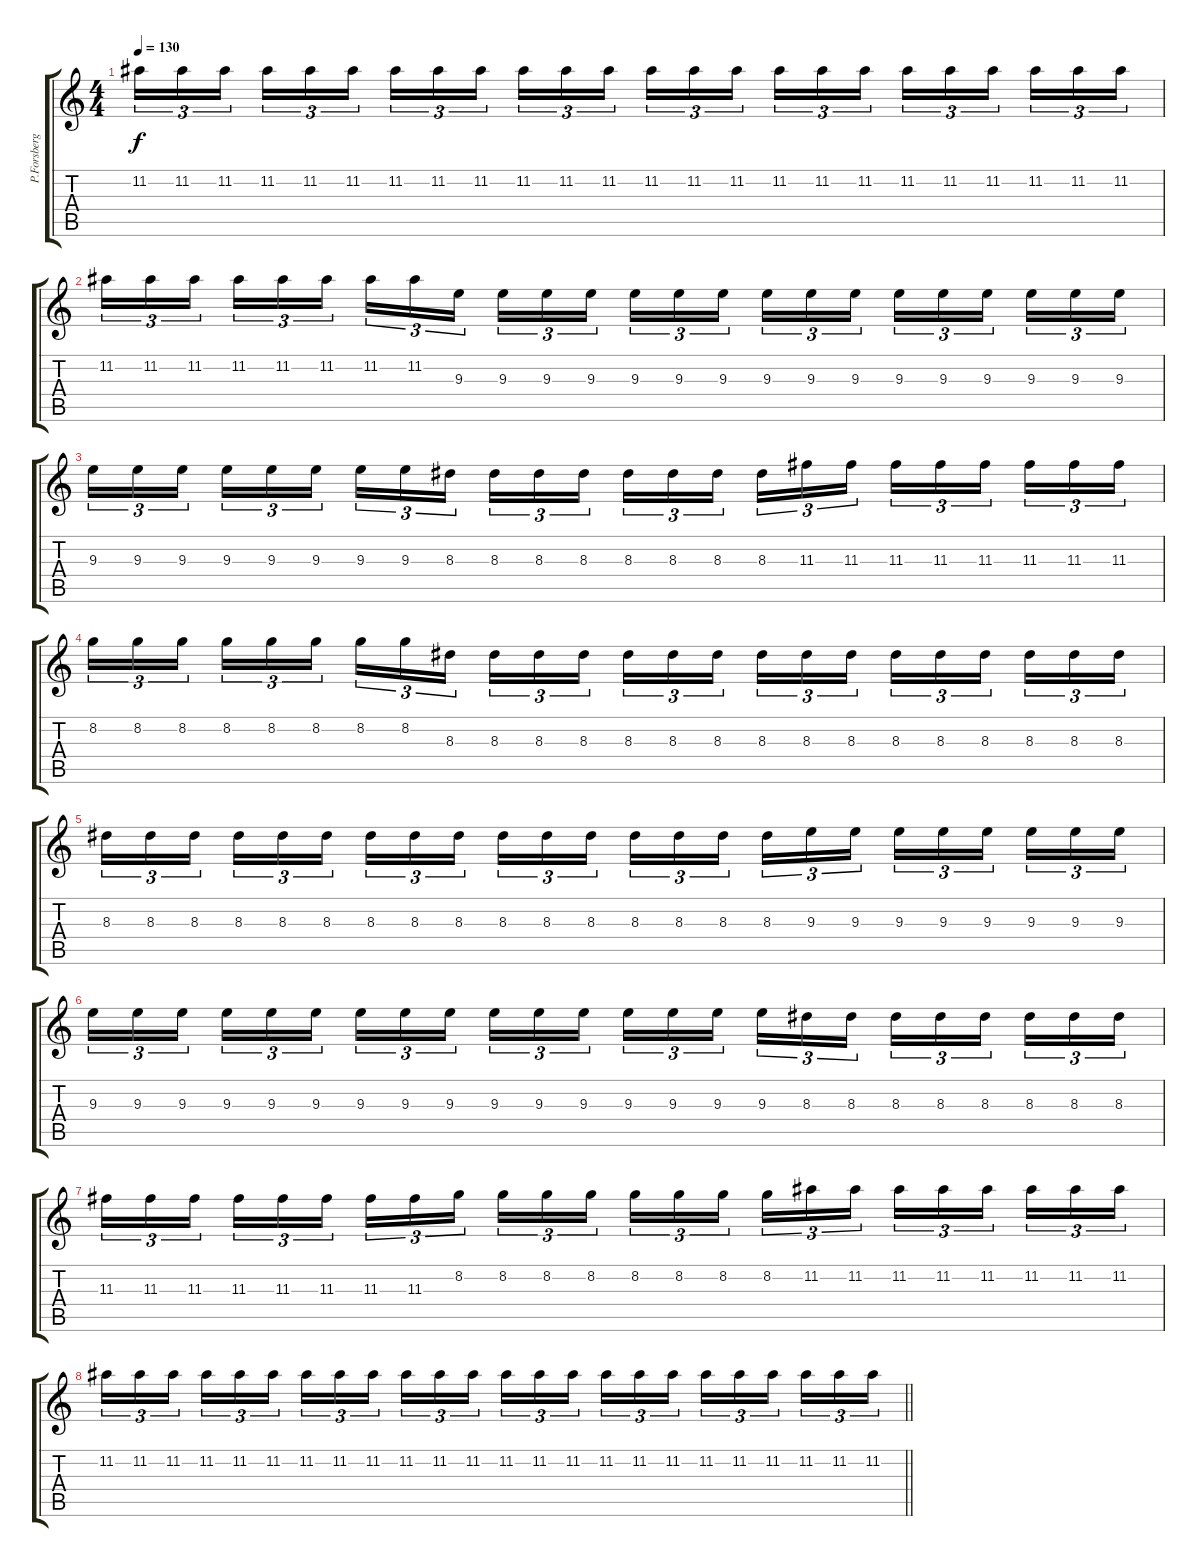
\track ("P.Forsberg(Lead)" "P.Forsberg") {instrument distortionguitar}
\staff {score tabs}
\tuning (E4 B3 G3 D3 A2 E2) {hide}
\ts (4 4)
\tempo 130
\clef g2
\ks c
11.2.16{tu (3 2) dy f} 11.2.16{tu (3 2)} 11.2.16{tu (3 2) beam splitsecondary} 11.2.16{tu (3 2)} 11.2.16{tu (3 2)} 11.2.16{tu (3 2)} 11.2.16{tu (3 2)} 11.2.16{tu (3 2)} 11.2.16{tu (3 2) beam splitsecondary} 11.2.16{tu (3 2)} 11.2.16{tu (3 2)} 11.2.16{tu (3 2)} 11.2.16{tu (3 2)} 11.2.16{tu (3 2)} 11.2.16{tu (3 2) beam splitsecondary} 11.2.16{tu (3 2)} 11.2.16{tu (3 2)} 11.2.16{tu (3 2)} 11.2.16{tu (3 2)} 11.2.16{tu (3 2)} 11.2.16{tu (3 2) beam splitsecondary} 11.2.16{tu (3 2)} 11.2.16{tu (3 2)} 11.2.16{tu (3 2)} |
11.2.16{tu (3 2)} 11.2.16{tu (3 2)} 11.2.16{tu (3 2) beam splitsecondary} 11.2.16{tu (3 2)} 11.2.16{tu (3 2)} 11.2.16{tu (3 2)} 11.2.16{tu (3 2)} 11.2.16{tu (3 2)} 9.3.16{tu (3 2) beam splitsecondary} 9.3.16{tu (3 2)} 9.3.16{tu (3 2)} 9.3.16{tu (3 2)} 9.3.16{tu (3 2)} 9.3.16{tu (3 2)} 9.3.16{tu (3 2) beam splitsecondary} 9.3.16{tu (3 2)} 9.3.16{tu (3 2)} 9.3.16{tu (3 2)} 9.3.16{tu (3 2)} 9.3.16{tu (3 2)} 9.3.16{tu (3 2) beam splitsecondary} 9.3.16{tu (3 2)} 9.3.16{tu (3 2)} 9.3.16{tu (3 2)} |
9.3.16{tu (3 2)} 9.3.16{tu (3 2)} 9.3.16{tu (3 2) beam splitsecondary} 9.3.16{tu (3 2)} 9.3.16{tu (3 2)} 9.3.16{tu (3 2)} 9.3.16{tu (3 2)} 9.3.16{tu (3 2)} 8.3.16{tu (3 2) beam splitsecondary} 8.3.16{tu (3 2)} 8.3.16{tu (3 2)} 8.3.16{tu (3 2)} 8.3.16{tu (3 2)} 8.3.16{tu (3 2)} 8.3.16{tu (3 2) beam splitsecondary} 8.3.16{tu (3 2)} 11.3.16{tu (3 2)} 11.3.16{tu (3 2)} 11.3.16{tu (3 2)} 11.3.16{tu (3 2)} 11.3.16{tu (3 2) beam splitsecondary} 11.3.16{tu (3 2)} 11.3.16{tu (3 2)} 11.3.16{tu (3 2)} |
8.2.16{tu (3 2)} 8.2.16{tu (3 2)} 8.2.16{tu (3 2) beam splitsecondary} 8.2.16{tu (3 2)} 8.2.16{tu (3 2)} 8.2.16{tu (3 2)} 8.2.16{tu (3 2)} 8.2.16{tu (3 2)} 8.3.16{tu (3 2) beam splitsecondary} 8.3.16{tu (3 2)} 8.3.16{tu (3 2)} 8.3.16{tu (3 2)} 8.3.16{tu (3 2)} 8.3.16{tu (3 2)} 8.3.16{tu (3 2) beam splitsecondary} 8.3.16{tu (3 2)} 8.3.16{tu (3 2)} 8.3.16{tu (3 2)} 8.3.16{tu (3 2)} 8.3.16{tu (3 2)} 8.3.16{tu (3 2) beam splitsecondary} 8.3.16{tu (3 2)} 8.3.16{tu (3 2)} 8.3.16{tu (3 2)} |
8.3.16{tu (3 2)} 8.3.16{tu (3 2)} 8.3.16{tu (3 2) beam splitsecondary} 8.3.16{tu (3 2)} 8.3.16{tu (3 2)} 8.3.16{tu (3 2)} 8.3.16{tu (3 2)} 8.3.16{tu (3 2)} 8.3.16{tu (3 2) beam splitsecondary} 8.3.16{tu (3 2)} 8.3.16{tu (3 2)} 8.3.16{tu (3 2)} 8.3.16{tu (3 2)} 8.3.16{tu (3 2)} 8.3.16{tu (3 2) beam splitsecondary} 8.3.16{tu (3 2)} 9.3.16{tu (3 2)} 9.3.16{tu (3 2)} 9.3.16{tu (3 2)} 9.3.16{tu (3 2)} 9.3.16{tu (3 2) beam splitsecondary} 9.3.16{tu (3 2)} 9.3.16{tu (3 2)} 9.3.16{tu (3 2)} |
9.3.16{tu (3 2)} 9.3.16{tu (3 2)} 9.3.16{tu (3 2) beam splitsecondary} 9.3.16{tu (3 2)} 9.3.16{tu (3 2)} 9.3.16{tu (3 2)} 9.3.16{tu (3 2)} 9.3.16{tu (3 2)} 9.3.16{tu (3 2) beam splitsecondary} 9.3.16{tu (3 2)} 9.3.16{tu (3 2)} 9.3.16{tu (3 2)} 9.3.16{tu (3 2)} 9.3.16{tu (3 2)} 9.3.16{tu (3 2) beam splitsecondary} 9.3.16{tu (3 2)} 8.3.16{tu (3 2)} 8.3.16{tu (3 2)} 8.3.16{tu (3 2)} 8.3.16{tu (3 2)} 8.3.16{tu (3 2) beam splitsecondary} 8.3.16{tu (3 2)} 8.3.16{tu (3 2)} 8.3.16{tu (3 2)} |
11.3.16{tu (3 2)} 11.3.16{tu (3 2)} 11.3.16{tu (3 2) beam splitsecondary} 11.3.16{tu (3 2)} 11.3.16{tu (3 2)} 11.3.16{tu (3 2)} 11.3.16{tu (3 2)} 11.3.16{tu (3 2)} 8.2.16{tu (3 2) beam splitsecondary} 8.2.16{tu (3 2)} 8.2.16{tu (3 2)} 8.2.16{tu (3 2)} 8.2.16{tu (3 2)} 8.2.16{tu (3 2)} 8.2.16{tu (3 2) beam splitsecondary} 8.2.16{tu (3 2)} 11.2.16{tu (3 2)} 11.2.16{tu (3 2)} 11.2.16{tu (3 2)} 11.2.16{tu (3 2)} 11.2.16{tu (3 2) beam splitsecondary} 11.2.16{tu (3 2)} 11.2.16{tu (3 2)} 11.2.16{tu (3 2)} |
\barLineRight lightlight
11.2.16{tu (3 2)} 11.2.16{tu (3 2)} 11.2.16{tu (3 2) beam splitsecondary} 11.2.16{tu (3 2)} 11.2.16{tu (3 2)} 11.2.16{tu (3 2)} 11.2.16{tu (3 2)} 11.2.16{tu (3 2)} 11.2.16{tu (3 2) beam splitsecondary} 11.2.16{tu (3 2)} 11.2.16{tu (3 2)} 11.2.16{tu (3 2)} 11.2.16{tu (3 2)} 11.2.16{tu (3 2)} 11.2.16{tu (3 2) beam splitsecondary} 11.2.16{tu (3 2)} 11.2.16{tu (3 2)} 11.2.16{tu (3 2)} 11.2.16{tu (3 2)} 11.2.16{tu (3 2)} 11.2.16{tu (3 2) beam splitsecondary} 11.2.16{tu (3 2)} 11.2.16{tu (3 2)} 11.2.16{tu (3 2)}
